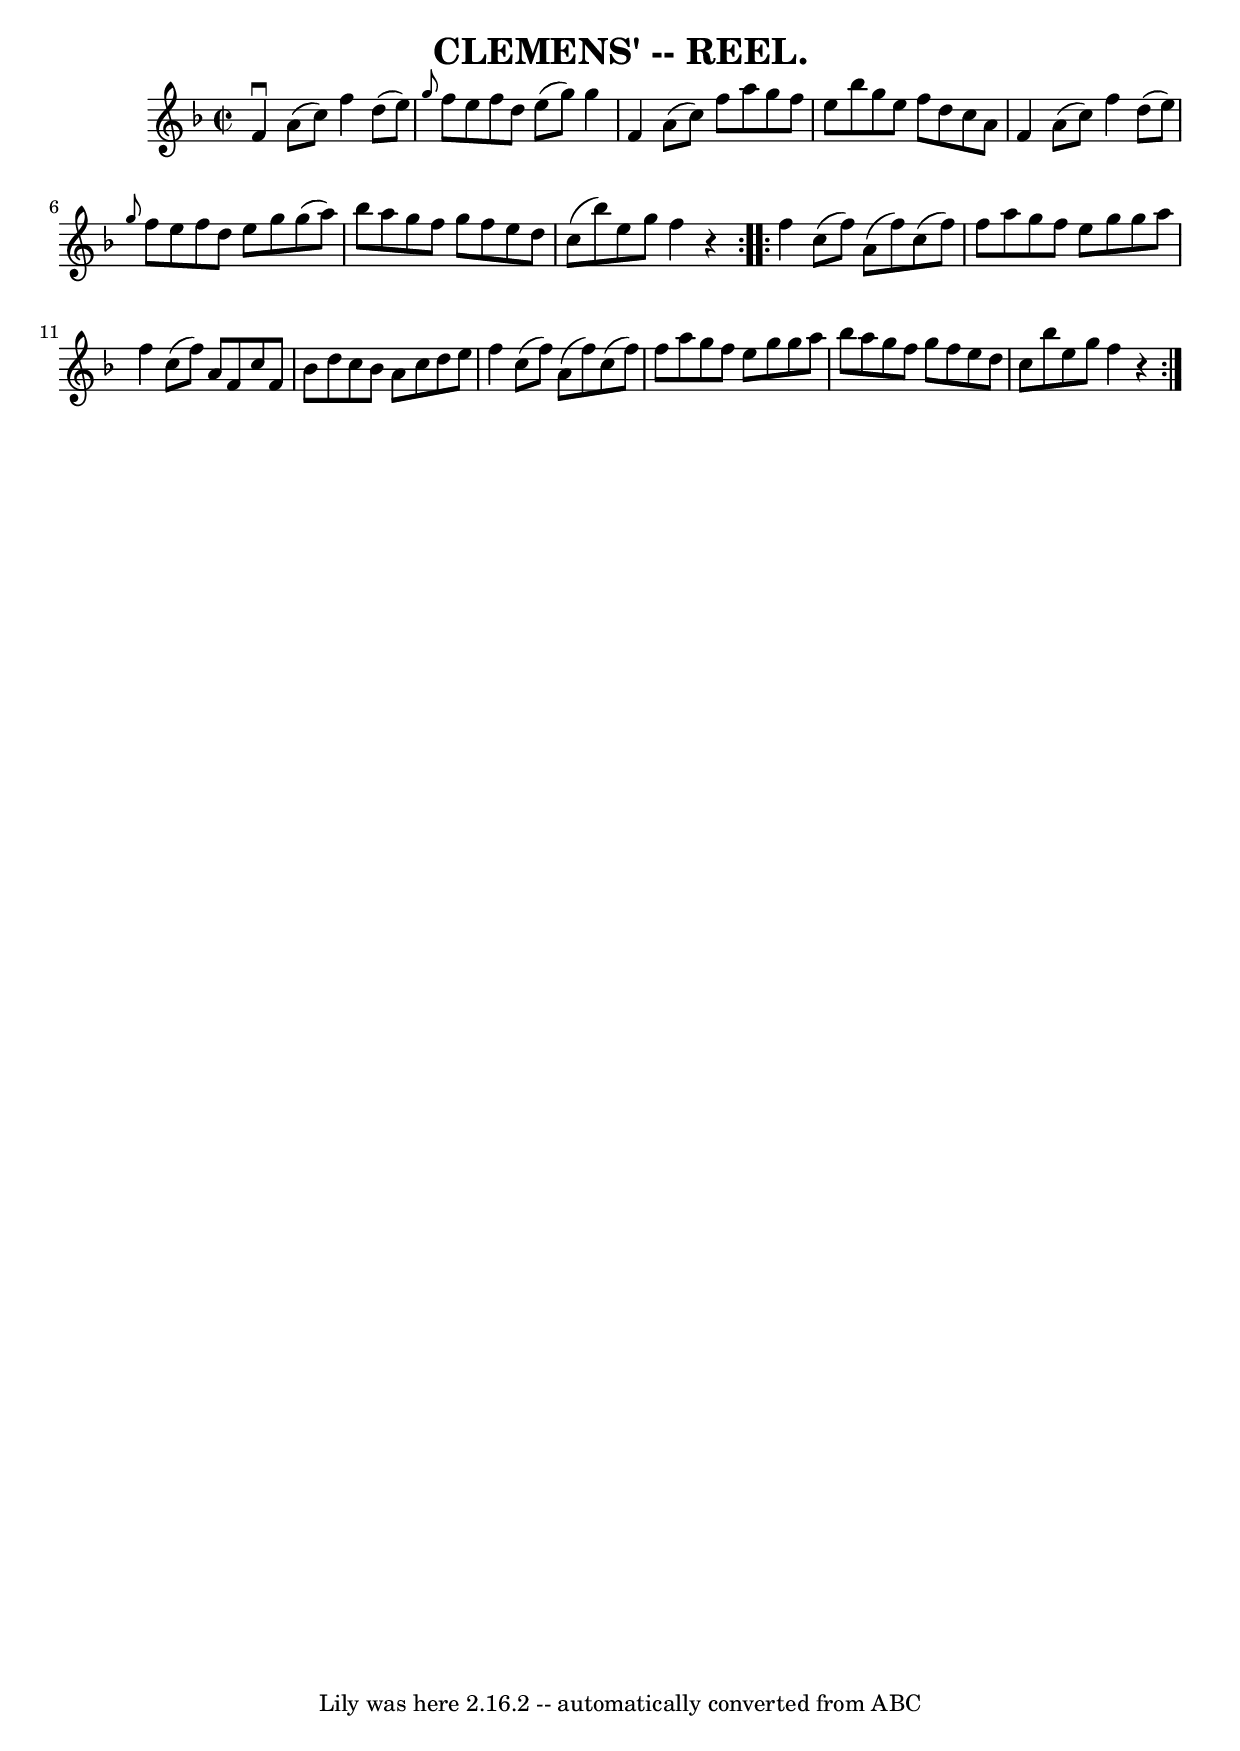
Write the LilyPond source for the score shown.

\version "2.16.2"
\include "Mammoth.ily"
\header {
  crossRefNumber = "4"
  footnotes = ""
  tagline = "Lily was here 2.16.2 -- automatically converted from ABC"
  title = "CLEMENS' -- REEL."

}
voicedefault =  {



  \repeat volta 2 {

    \override Staff.TimeSignature #'style = #'C
    \time 2/2 
    \key f \major
    f'4^\downbow a'8 (c''8) f''4 d''8 (
    e''8) |
    \grace { g''8  
	   } f''8 e''8 f''8 d''8 e''8 (
    g''8) g''4  |
    f'4 a'8 (c''8) f''8 a''8 g''8    
    f''8  |
    e''8 bes''8 g''8 e''8 f''8 d''8 c''8 a'8  
    |
    f'4 a'8 (c''8) f''4 d''8 (e''8) |
    
    \grace { g''8  
	   } f''8 e''8 f''8 d''8 e''8 g''8 g''8 (
    a''8) |
    bes''8 a''8 g''8 f''8 g''8 f''8 e''8    
    d''8  |
    c''8 (bes''8) e''8 g''8 f''4    r4 
  }     

  \repeat volta 2 {
    f''4 c''8 (f''8) a'8 (f''8) c''8 (
    f''8) |
    f''8 a''8 g''8 f''8 e''8 g''8 g''8    
    a''8  |
    f''4 c''8 (f''8) a'8 f'8 c''8 f'8  
    |
    bes'8 d''8 c''8 bes'8 a'8 c''8 d''8 e''8  
    |
    f''4 c''8 (f''8) a'8 (f''8) c''8 (f''8) 
    |
    f''8 a''8 g''8 f''8 e''8 g''8 g''8 a''8  
    |
    bes''8 a''8 g''8 f''8 g''8 f''8 e''8 d''8  
    |
    c''8 bes''8 e''8 g''8 f''4    r4 
  }   

}

\score{
  <<

    \context Staff="default"
    {
      \voicedefault 
      
    }

  >>
  \layout {
    
  }
  \midi {
  }

}
